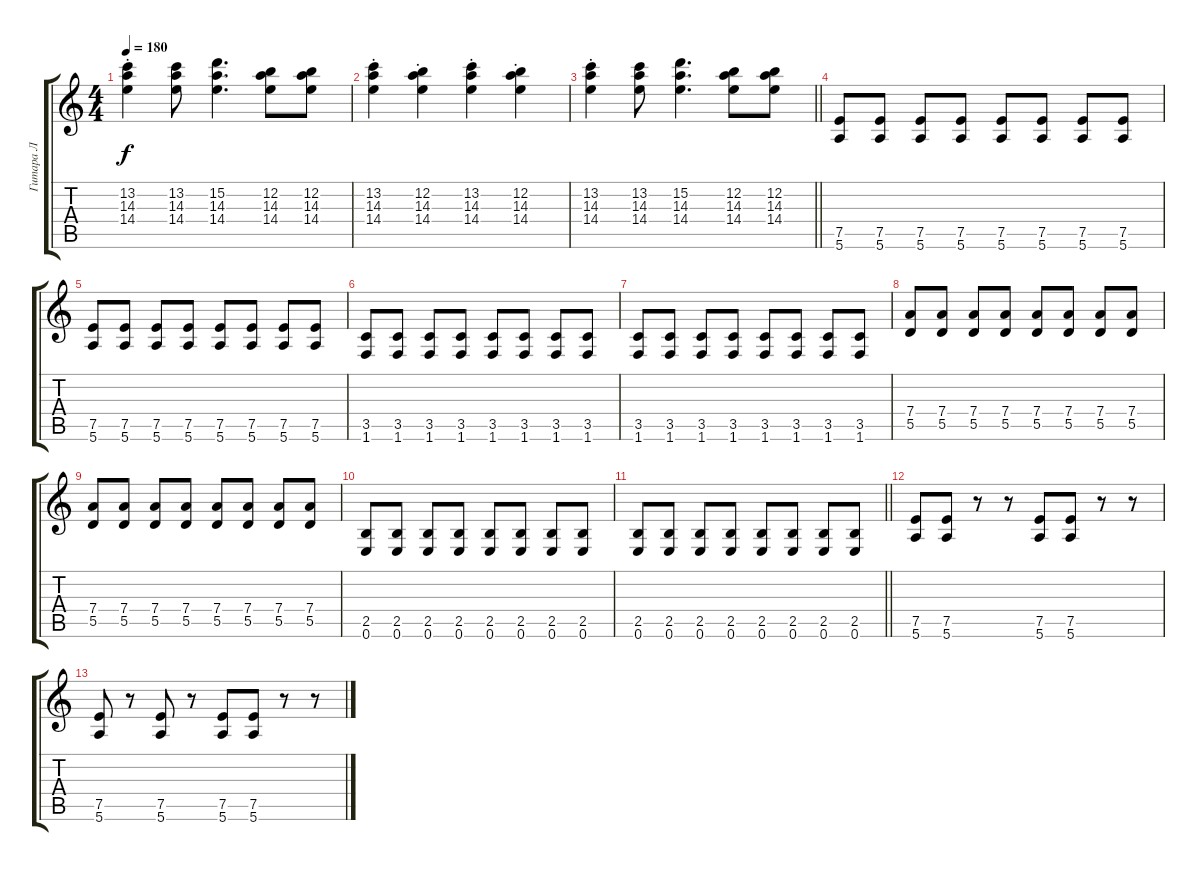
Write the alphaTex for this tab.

\track ("Гитара Л" "Гитара Л") {instrument distortionguitar}
\staff {score tabs}
\tuning (E4 B3 G3 D3 A2 E2) {hide}
\ts (4 4)
\tempo 180
\clef g2
\ks c
(13.2{st} 14.3{st} 14.4{st}).4{dy f} (13.2 14.3 14.4).8 (15.2 14.3 14.4).4{d} (12.2 14.3 14.4).8 (12.2 14.3 14.4).8 |
(13.2{st} 14.3{st} 14.4{st}).4 (12.2{st} 14.3{st} 14.4{st}).4 (13.2{st} 14.3{st} 14.4{st}).4 (12.2{st} 14.3{st} 14.4{st}).4 |
\barLineRight lightlight
(13.2{st} 14.3{st} 14.4{st}).4 (13.2 14.3 14.4).8 (15.2 14.3 14.4).4{d} (12.2 14.3 14.4).8 (12.2 14.3 14.4).8 |
(7.5 5.6).8 (7.5 5.6).8 (7.5 5.6).8 (7.5 5.6).8 (7.5 5.6).8 (7.5 5.6).8 (7.5 5.6).8 (7.5 5.6).8 |
(7.5 5.6).8 (7.5 5.6).8 (7.5 5.6).8 (7.5 5.6).8 (7.5 5.6).8 (7.5 5.6).8 (7.5 5.6).8 (7.5 5.6).8 |
(3.5 1.6).8 (3.5 1.6).8 (3.5 1.6).8 (3.5 1.6).8 (3.5 1.6).8 (3.5 1.6).8 (3.5 1.6).8 (3.5 1.6).8 |
(3.5 1.6).8 (3.5 1.6).8 (3.5 1.6).8 (3.5 1.6).8 (3.5 1.6).8 (3.5 1.6).8 (3.5 1.6).8 (3.5 1.6).8 |
(7.4 5.5).8 (7.4 5.5).8 (7.4 5.5).8 (7.4 5.5).8 (7.4 5.5).8 (7.4 5.5).8 (7.4 5.5).8 (7.4 5.5).8 |
(7.4 5.5).8 (7.4 5.5).8 (7.4 5.5).8 (7.4 5.5).8 (7.4 5.5).8 (7.4 5.5).8 (7.4 5.5).8 (7.4 5.5).8 |
(2.5 0.6).8 (2.5 0.6).8 (2.5 0.6).8 (2.5 0.6).8 (2.5 0.6).8 (2.5 0.6).8 (2.5 0.6).8 (2.5 0.6).8 |
\barLineRight lightlight
(2.5 0.6).8 (2.5 0.6).8 (2.5 0.6).8 (2.5 0.6).8 (2.5 0.6).8 (2.5 0.6).8 (2.5 0.6).8 (2.5 0.6).8 |
(7.5 5.6).8 (7.5 5.6).8 r.8 r.8 (7.5 5.6).8 (7.5 5.6).8 r.8 r.8 |
(7.5 5.6).8 r.8 (7.5 5.6).8 r.8 (7.5 5.6).8 (7.5 5.6).8 r.8 r.8
